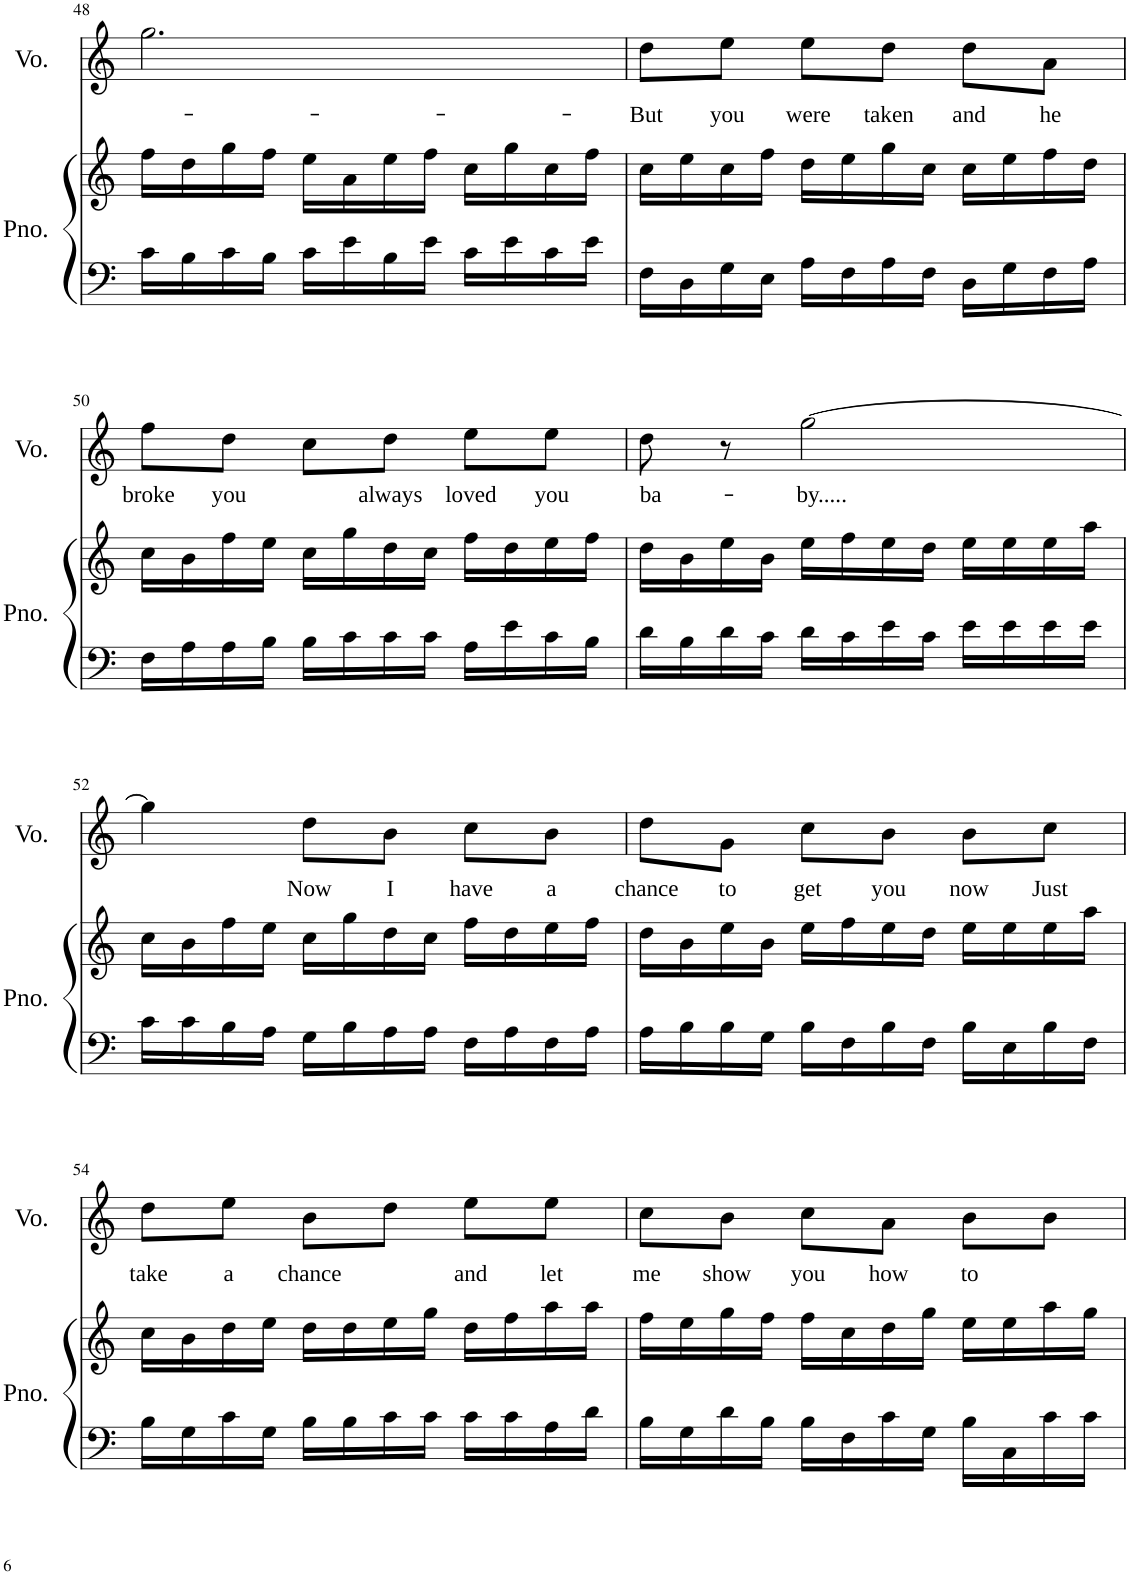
**kern	**kern	**kern	**text
*part2	*part2	*part1	*part1
*staff3	*staff2	*staff1	*staff1
*I"Piano	*	*I"Voice	*
*I'Pno.	*	*I'Vo.	*
!!LO:PB:g=z
*clefF4	*clefG2	*clefG2	*
*k[]	*k[]	*k[]	*
*M3/4	*M3/4	*M3/4	*
=48	=48	=48	=48
16c\LL	16ff\LL	2.gg\	.
16B\	16dd\	.	.
16c\	16gg\	.	.
16B\JJ	16ff\JJ	.	.
16c\LL	16ee\LL	.	.
16e\	16a\	.	.
16B\	16ee\	.	.
16e\JJ	16ff\JJ	.	.
16c\LL	16cc\LL	.	.
16e\	16gg\	.	.
16c\	16cc\	.	.
16e\JJ	16ff\JJ	.	.
=49	=49	=49	=49
!	!	!	!LO:LY:b
16F\LL	16cc\LL	8dd\L	But
16D\	16ee\	.	.
!	!	!	!LO:LY:b
16G\	16cc\	8ee\J	you
16E\JJ	16ff\JJ	.	.
!	!	!	!LO:LY:b
16A\LL	16dd\LL	8ee\L	were
16F\	16ee\	.	.
!	!	!	!LO:LY:b
16A\	16gg\	8dd\J	taken
16F\JJ	16cc\JJ	.	.
!	!	!	!LO:LY:b
16D\LL	16cc\LL	8dd\L	and
16G\	16ee\	.	.
!	!	!	!LO:LY:b
16F\	16ff\	8a\J	he
16A\JJ	16dd\JJ	.	.
!!LO:LB:g=z
=50	=50	=50	=50
!	!	!	!LO:LY:b
16F\LL	16cc\LL	8ff\L	broke
16A\	16b\	.	.
!	!	!	!LO:LY:b
16A\	16ff\	8dd\J	you
16B\JJ	16ee\JJ	.	.
16B\LL	16cc\LL	8cc\L	.
16c\	16gg\	.	.
!	!	!	!LO:LY:b
16c\	16dd\	8dd\J	always
16c\JJ	16cc\JJ	.	.
!	!	!	!LO:LY:b
16A\LL	16ff\LL	8ee\L	loved
16e\	16dd\	.	.
!	!	!	!LO:LY:b
16c\	16ee\	8ee\J	you
16B\JJ	16ff\JJ	.	.
=51	=51	=51	=51
!	!	!	!LO:LY:b
16d\LL	16dd\LL	8dd\	ba-
16B\	16b\	.	.
16d\	16ee\	8r	.
16c\JJ	16b\JJ	.	.
!	!	!	!LO:LY:b
16d\LL	16ee\LL	[2gg\	-by.....
16c\	16ff\	.	.
16e\	16ee\	.	.
16c\JJ	16dd\JJ	.	.
16e\LL	16ee\LL	.	.
16e\	16ee\	.	.
16e\	16ee\	.	.
16e\JJ	16aa\JJ	.	.
!!LO:LB:g=z
=52	=52	=52	=52
16c\LL	16cc\LL	4gg\]	.
16c\	16b\	.	.
16B\	16ff\	.	.
16A\JJ	16ee\JJ	.	.
!	!	!	!LO:LY:b
16G\LL	16cc\LL	8dd\L	Now
16B\	16gg\	.	.
!	!	!	!LO:LY:b
16A\	16dd\	8b\J	I
16A\JJ	16cc\JJ	.	.
!	!	!	!LO:LY:b
16F\LL	16ff\LL	8cc\L	have
16A\	16dd\	.	.
!	!	!	!LO:LY:b
16F\	16ee\	8b\J	a
16A\JJ	16ff\JJ	.	.
=53	=53	=53	=53
!	!	!	!LO:LY:b
16A\LL	16dd\LL	8dd\L	chance
16B\	16b\	.	.
!	!	!	!LO:LY:b
16B\	16ee\	8g\J	to
16G\JJ	16b\JJ	.	.
!	!	!	!LO:LY:b
16B\LL	16ee\LL	8cc\L	get
16F\	16ff\	.	.
!	!	!	!LO:LY:b
16B\	16ee\	8b\J	you
16F\JJ	16dd\JJ	.	.
!	!	!	!LO:LY:b
16B\LL	16ee\LL	8b\L	now
16E\	16ee\	.	.
!	!	!	!LO:LY:b
16B\	16ee\	8cc\J	Just
16F\JJ	16aa\JJ	.	.
!!LO:LB:g=z
=54	=54	=54	=54
!	!	!	!LO:LY:b
16B\LL	16cc\LL	8dd\L	take
16G\	16b\	.	.
!	!	!	!LO:LY:b
16c\	16dd\	8ee\J	a
16G\JJ	16ee\JJ	.	.
!	!	!	!LO:LY:b
16B\LL	16dd\LL	8b\L	chance
16B\	16dd\	.	.
16c\	16ee\	8dd\J	.
16c\JJ	16gg\JJ	.	.
!	!	!	!LO:LY:b
16c\LL	16dd\LL	8ee\L	and
16c\	16ff\	.	.
!	!	!	!LO:LY:b
16A\	16aa\	8ee\J	let
16d\JJ	16aa\JJ	.	.
=55	=55	=55	=55
!	!	!	!LO:LY:b
16B\LL	16ff\LL	8cc\L	me
16G\	16ee\	.	.
!	!	!	!LO:LY:b
16d\	16gg\	8b\J	show
16B\JJ	16ff\JJ	.	.
!	!	!	!LO:LY:b
16B\LL	16ff\LL	8cc\L	you
16F\	16cc\	.	.
!	!	!	!LO:LY:b
16c\	16dd\	8a\J	how
16G\JJ	16gg\JJ	.	.
!	!	!	!LO:LY:b
16B\LL	16ee\LL	8b\L	to
16C\	16ee\	.	.
16c\	16aa\	8b\J	.
16c\JJ	16gg\JJ	.	.
=	=	=	=
*-	*-	*-	*-
